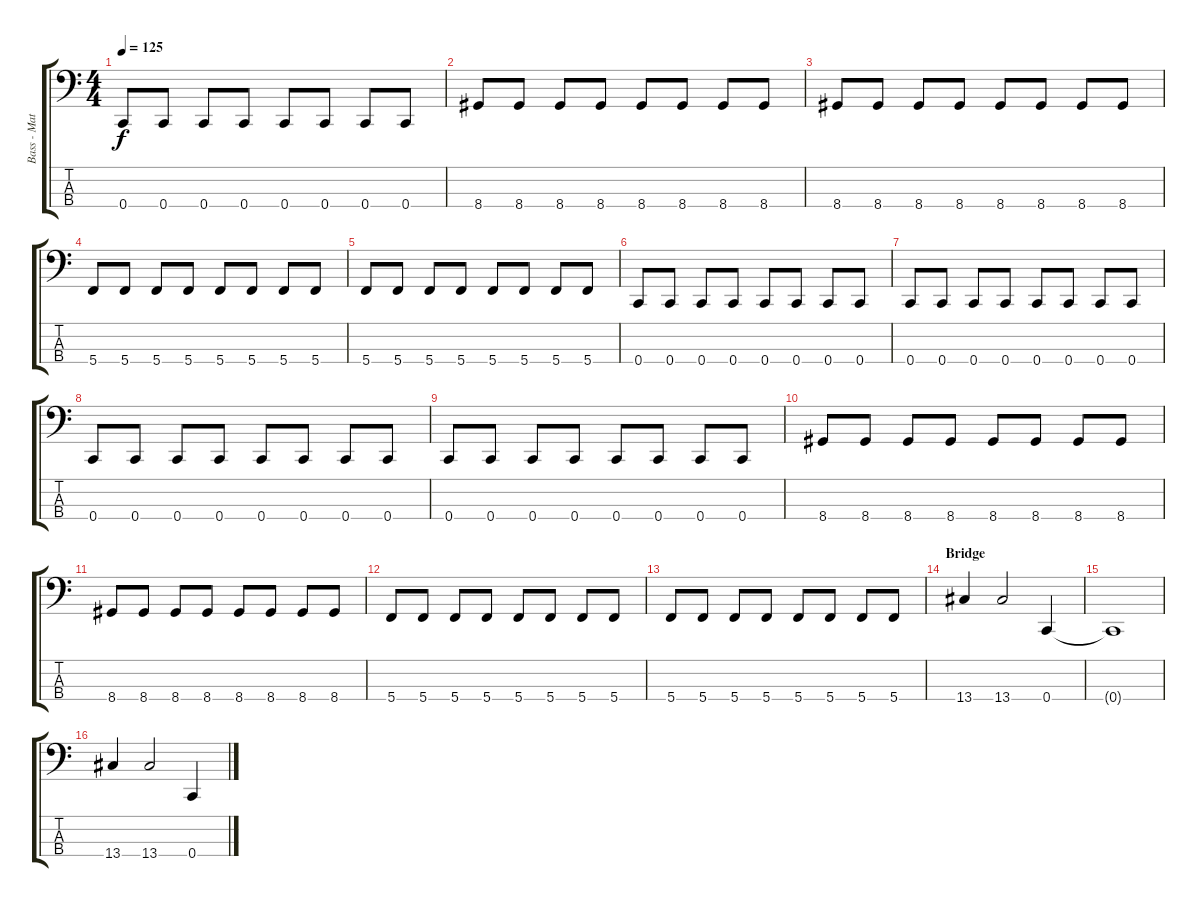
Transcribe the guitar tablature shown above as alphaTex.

\track ("Bass - Matt Kean" "Bass - Mat") {instrument electricbasspick}
\staff {score tabs}
\tuning (F2 C2 G1 C1) {hide}
\ts (4 4)
\tempo 125
\clef f4
\ks c
0.4.8{dy f} 0.4.8 0.4.8 0.4.8 0.4.8 0.4.8 0.4.8 0.4.8 |
8.4.8 8.4.8 8.4.8 8.4.8 8.4.8 8.4.8 8.4.8 8.4.8 |
8.4.8 8.4.8 8.4.8 8.4.8 8.4.8 8.4.8 8.4.8 8.4.8 |
5.4.8 5.4.8 5.4.8 5.4.8 5.4.8 5.4.8 5.4.8 5.4.8 |
5.4.8 5.4.8 5.4.8 5.4.8 5.4.8 5.4.8 5.4.8 5.4.8 |
0.4.8 0.4.8 0.4.8 0.4.8 0.4.8 0.4.8 0.4.8 0.4.8 |
0.4.8 0.4.8 0.4.8 0.4.8 0.4.8 0.4.8 0.4.8 0.4.8 |
0.4.8 0.4.8 0.4.8 0.4.8 0.4.8 0.4.8 0.4.8 0.4.8 |
0.4.8 0.4.8 0.4.8 0.4.8 0.4.8 0.4.8 0.4.8 0.4.8 |
8.4.8 8.4.8 8.4.8 8.4.8 8.4.8 8.4.8 8.4.8 8.4.8 |
8.4.8 8.4.8 8.4.8 8.4.8 8.4.8 8.4.8 8.4.8 8.4.8 |
5.4.8 5.4.8 5.4.8 5.4.8 5.4.8 5.4.8 5.4.8 5.4.8 |
5.4.8 5.4.8 5.4.8 5.4.8 5.4.8 5.4.8 5.4.8 5.4.8 |
\section ("" "Bridge")
13.4.4 13.4.2 0.4.4 |
0.4{t}.1 |
13.4.4 13.4.2 0.4.4
